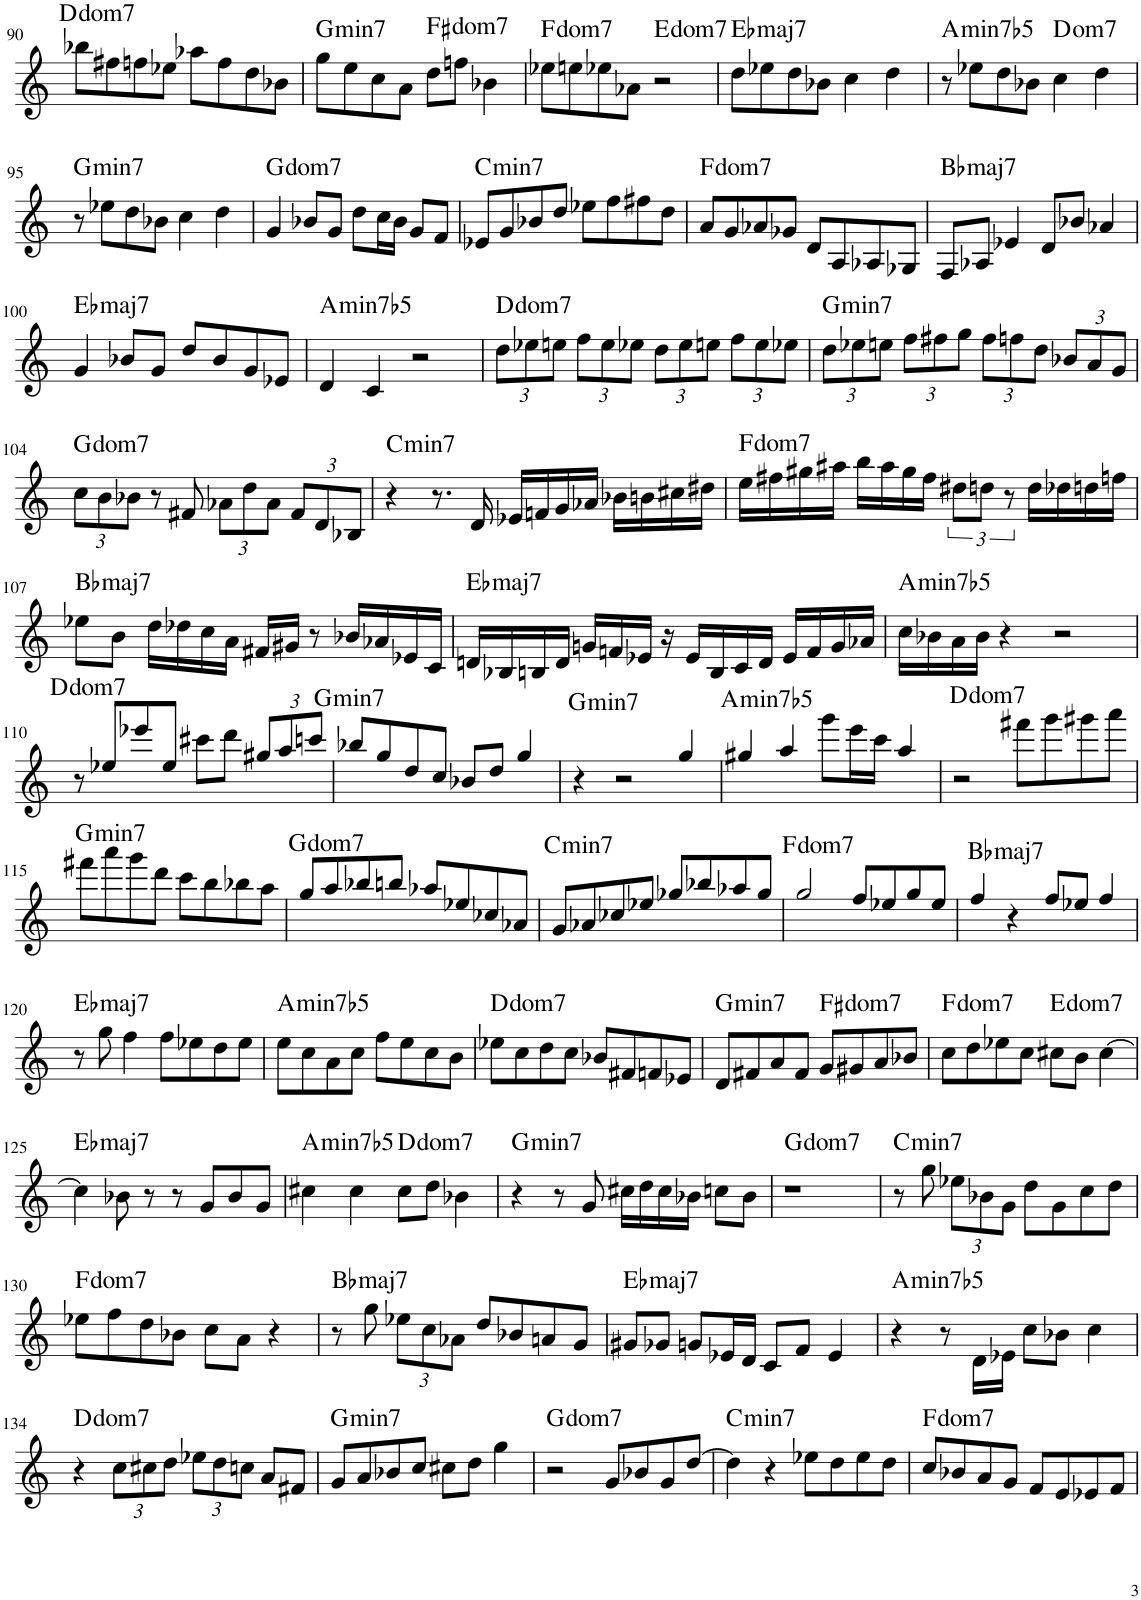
**kern	**harte
*part1	*part1
*staff1	*
*I"Piano	*
*I'Pno.	*
!!LO:PB:g=z
*clefG2	*
*k[]	*
*M4/4	*
=90	=90
!	!LO:H:kt=dom
8bb-X\L	.
8ff#X\	.
8ffn\	.
8ee-X\J	.
8aa-X\L	.
8ff\	.
8dd\	.
8b-X\J	.
=91	=91
!	!LO:H:kt=min7
8gg\L	G:min7
8ee\	.
8cc\	.
8a\J	.
!	!LO:H:kt=dom
8dd\L	.
8ffn\J	.
4b-X\	.
=92	=92
!	!LO:H:kt=dom
8ee-X\L	.
8een\	.
8ee-X\	.
8a-X\J	.
!	!LO:H:kt=dom
2r	.
=93	=93
!	!LO:H:kt=maj7
8dd\L	Eb:maj7
8ee-X\	.
8dd\	.
8b-X\J	.
4cc\	.
4dd\	.
=94	=94
!	!LO:H:kt=min7b5
8r	A:hdim7
8ee-X\L	.
8dd\	.
8b-X\J	.
4cc\	D:dim
4dd\	.
!!LO:LB:g=z
=95	=95
!	!LO:H:kt=min7
8r	G:min7
8ee-X\L	.
8dd\	.
8b-X\J	.
4cc\	.
4dd\	.
=96	=96
!	!LO:H:kt=dom
4g/	.
8b-X/L	.
8g/J	.
8dd\L	.
16cc\L	.
16b-\JJ	.
8g/L	.
8f/J	.
=97	=97
!	!LO:H:kt=min7
8e-X/L	C:min7
8g/	.
8b-X/	.
8dd/J	.
8ee-X\L	.
8ff\	.
8ff#X\	.
8dd\J	.
=98	=98
!	!LO:H:kt=dom
8a/L	.
8g/	.
8a-X/	.
8g-X/J	.
8d/L	.
8A/	.
8A-X/	.
8G-X/J	.
=99	=99
!	!LO:H:kt=maj7
8F/L	Bb:maj7
8A-X/J	.
4e-X/	.
8d/L	.
8b-X/J	.
4a-X/	.
!!LO:LB:g=z
=100	=100
!	!LO:H:kt=maj7
4g/	Eb:maj7
8b-X/L	.
8g/J	.
8dd/L	.
8b-/	.
8g/	.
8e-X/J	.
=101	=101
!	!LO:H:kt=min7b5
4d/	A:hdim7
4c/	.
2r	.
=102	=102
*Xbrackettup	*
!	!LO:H:kt=dom
12dd\L	.
12ee-X\	.
12een\J	.
12ff\L	.
12ee\	.
12ee-X\J	.
12dd\L	.
12ee-\	.
12een\J	.
12ff\L	.
12ee\	.
12ee-X\J	.
=103	=103
!	!LO:H:kt=min7
12dd\L	G:min7
12ee-X\	.
12een\J	.
12ff\L	.
12ff#X\	.
12gg\J	.
12ff#\L	.
12ffn\	.
12dd\J	.
12b-X/L	.
12a/	.
12g/J	.
!!LO:LB:g=z
=104	=104
!	!LO:H:kt=dom
12cc\L	.
12b\	.
12b-X\J	.
8r	.
8f#X/	.
12a-X\L	.
12dd\	.
12a-\J	.
12f#/L	.
12d/	.
12B-X/J	.
=105	=105
!	!LO:H:kt=min7
4r	C:min7
8.r	.
16d/	.
16e-X/LL	.
16fn/	.
16g/	.
16a-X/JJ	.
16b-X\LL	.
16bn\	.
16cc#X\	.
16dd#X\JJ	.
=106	=106
!	!LO:H:kt=dom
16ee\LL	.
16ff#X\	.
16gg#X\	.
16aa#X\JJ	.
16bb\LL	.
16aa#\	.
16gg#\	.
16ff#\JJ	.
*brackettup	*
12dd#X\L	.
12ddn\J	.
12r	.
16dd\LL	.
16dd-X\	.
16ddn\	.
16ffn\JJ	.
!!LO:LB:g=z
=107	=107
!	!LO:H:kt=maj7
8ee-X\L	Bb:maj7
8b\J	.
16dd\LL	.
16dd-X\	.
16cc\	.
16a\JJ	.
16f#X/LL	.
16g#X/JJ	.
8r	.
16b-X/LL	.
16a-X/	.
16e-X/	.
16c/JJ	.
=108	=108
!	!LO:H:kt=maj7
16dn/LL	Eb:maj7
16B-X/	.
16Bn/	.
16d/JJ	.
16gn/LL	.
16fn/	.
16e-X/JJ	.
16r	.
16e-/LL	.
16B/	.
16c/	.
16d/JJ	.
16e-/LL	.
16f/	.
16g/	.
16a-X/JJ	.
=109	=109
!	!LO:H:kt=min7b5
16cc\LL	A:hdim7
16b-X\	.
16a\	.
16b-\JJ	.
4r	.
2r	.
!!LO:LB:g=z
=110	=110
!	!LO:H:kt=dom
8r	.
8ee-X/L	.
8eee-X/	.
8ee-/J	.
8ccc#X\L	.
8ddd\J	.
*Xbrackettup	*
12gg#X/L	.
12aa/	.
12cccn/J	.
=111	=111
!	!LO:H:kt=min7
8bb-X/L	G:min7
8gg/	.
8dd/	.
8cc/J	.
8b-X/L	.
8dd/J	.
4gg/	.
=112	=112
!	!LO:H:kt=min7
4r	G:min7
2r	.
4gg/	.
=113	=113
!	!LO:H:kt=min7b5
4gg#X/	A:hdim7
4aa/	.
8ggg\L	.
16eee\L	.
16ccc\JJ	.
4aa/	.
=114	=114
!	!LO:H:kt=dom
2r	.
8fff#X\L	.
8ggg\	.
8ggg#X\	.
8aaa\J	.
!!LO:LB:g=z
=115	=115
!	!LO:H:kt=min7
8fff#X\L	G:min7
8aaa\	.
8ggg\	.
8ddd\J	.
8ccc\L	.
8bb\	.
8bb-X\	.
8aa\J	.
=116	=116
!	!LO:H:kt=dom
8gg/L	.
8aa/	.
8bb-X/	.
8bbn/J	.
8aa-X/L	.
8ee-X/	.
8cc-X/	.
8a-X/J	.
=117	=117
!	!LO:H:kt=min7
8g/L	C:min7
8a-X/	.
8cc-X/	.
8ee-X/J	.
8gg-X/L	.
8bb-X/	.
8aa-X/	.
8gg-/J	.
=118	=118
!	!LO:H:kt=dom
2gg/	.
8ff/L	.
8ee-X/	.
8gg/	.
8ee-/J	.
=119	=119
!	!LO:H:kt=maj7
4ff/	Bb:maj7
4r	.
8ff/L	.
8ee-X/J	.
4ff/	.
!!LO:LB:g=z
=120	=120
!	!LO:H:kt=maj7
8r	Eb:maj7
8gg\	.
4ff\	.
8ff\L	.
8ee-X\	.
8dd\	.
8ee-\J	.
=121	=121
!	!LO:H:kt=min7b5
8ee\L	A:hdim7
8cc\	.
8a\	.
8cc\J	.
8ff\L	.
8ee\	.
8cc\	.
8b\J	.
=122	=122
!	!LO:H:kt=dom
8ee-X\L	.
8cc\	.
8dd\	.
8cc\J	.
8b-X/L	.
8f#X/	.
8fn/	.
8e-X/J	.
=123	=123
!	!LO:H:kt=min7
8d/L	G:min7
8f#X/	.
8a/	.
8f#/J	.
!	!LO:H:kt=dom
8g/L	.
8g#X/	.
8a/	.
8b-X/J	.
=124	=124
!	!LO:H:kt=dom
8cc\L	.
8dd\	.
8ee-X\	.
8cc\J	.
!	!LO:H:kt=dom
8cc#X\L	.
8b\J	.
[4cc#\	.
!!LO:LB:g=z
=125	=125
!	!LO:H:kt=maj7
4cc#\]	Eb:maj7
8b-X\	.
8r	.
8r	.
8g/L	.
8b-/	.
8g/J	.
=126	=126
!	!LO:H:kt=min7b5
4cc#X\	A:hdim7
4cc#\	.
!	!LO:H:kt=dom
8cc#\L	.
8dd\J	.
4b-X\	.
=127	=127
!	!LO:H:kt=min7
4r	G:min7
8r	.
8g/	.
16cc#X\LL	.
16dd\	.
16cc#\	.
16b-X\JJ	.
8ccn\L	.
8b-\J	.
=128	=128
!	!LO:H:kt=dom
1r	.
=129	=129
!	!LO:H:kt=min7
8r	C:min7
8gg\	.
12ee-X\L	.
12b-X\	.
12g\J	.
8dd\L	.
8g\	.
8cc\	.
8dd\J	.
!!LO:LB:g=z
=130	=130
!	!LO:H:kt=dom
8ee-X\L	.
8ff\	.
8dd\	.
8b-X\J	.
8cc\L	.
8a\J	.
4r	.
=131	=131
!	!LO:H:kt=maj7
8r	Bb:maj7
8gg\	.
12ee-X\L	.
12cc\	.
12a-X\J	.
8dd/L	.
8b-X/	.
8an/	.
8g/J	.
=132	=132
!	!LO:H:kt=maj7
8g#X/L	Eb:maj7
8g-X/J	.
8gn/L	.
16e-X/L	.
16d/JJ	.
8c/L	.
8f/J	.
4e-/	.
=133	=133
!	!LO:H:kt=min7b5
4r	A:hdim7
8r	.
16d\LL	.
16e-X\JJ	.
8cc\L	.
8b-X\J	.
4cc\	.
!!LO:LB:g=z
=134	=134
!	!LO:H:kt=dom
4r	.
12cc\L	.
12cc#X\	.
12dd\J	.
12ee-X\L	.
12dd\	.
12ccn\J	.
8a/L	.
8f#X/J	.
=135	=135
!	!LO:H:kt=min7
8g/L	G:min7
8a/	.
8b-X/	.
8cc/J	.
8cc#X\L	.
8dd\J	.
4gg\	.
=136	=136
!	!LO:H:kt=dom
2r	.
8g/L	.
8b-X/	.
8g/	.
[8dd/J	.
=137	=137
!	!LO:H:kt=min7
4dd\]	C:min7
4r	.
8ee-X\L	.
8dd\	.
8ee-\	.
8dd\J	.
=138	=138
!	!LO:H:kt=dom
8cc/L	.
8b-X/	.
8a/	.
8g/J	.
8f/L	.
8e/	.
8e-X/	.
8f/J	.
=	=
*-	*-
